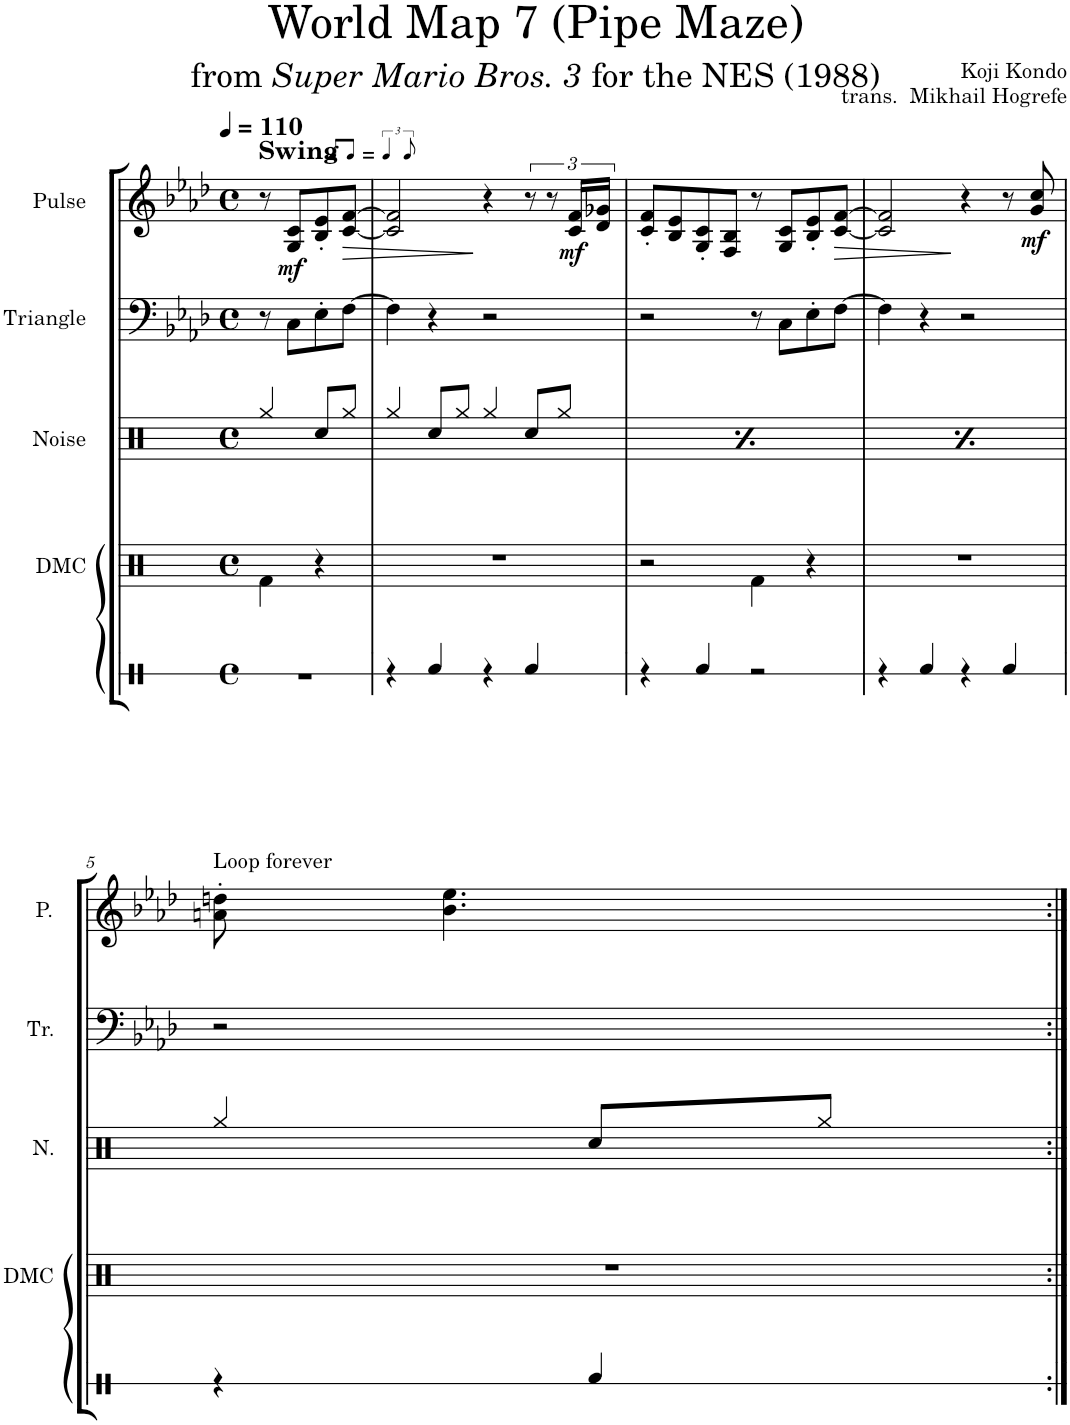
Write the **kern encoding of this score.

**kern	**kern	**kern	**kern	**kern	**dynam
*part5	*part4	*part3	*part2	*part1	*part1
*staff5	*staff4	*staff3	*staff2	*staff1	*staff1
*I"Wood Blocks	*I"DMC	*I"Noise	*I"Triangle	*I"Pulse	*
*I'Wd Bl	*I'DMC	*I'N.	*I'Tr.	*I'P.	*
*stria1	*	*	*	*	*
*clefX	*clefX	*clefX	*clefF4	*clefG2	*
*k[]	*k[b-e-a-d-]	*k[b-e-a-d-]	*k[b-e-a-d-]	*k[b-e-a-d-]	*
*M4/4	*M4/4	*M4/4	*M4/4	*M4/4	*
*met(c)	*met(c)	*met(c)	*met(c)	*met(c)	*
*MM110	*MM110	*MM110	*MM110	*MM110	*
=1	=1	=1	=1	=1	=1
!	!	!	!	!LO:TX:a:B:t=Swing	!
1r	4Rf\	4Rgg/	8r	8r	.
!	!	!	!	!	!LO:DY:b
.	.	.	8C\L	8G/ 8c/L	mf
.	4r	8Rcc/L	8E-'\	8B-/' 8e-/'	.
!	!	!	!	!	!LO:HP:b
.	.	8Rgg/J	[8F\J	[8c/ [8f/J	>
.	2ryy	2ryy	2ryy	2ryy	.
=2	=2	=2	=2	=2	=2
4r	1r	4Rgg/	4F\]	2c/] 2f/]	.
4Rf/	.	8Rcc/L	4r	.	.
.	.	8Rgg/J	.	.	.
4r	.	4Rgg/	2r	4r	]
4Rf/	.	8Rcc/L	.	12r	.
.	.	.	.	12r	.
.	.	8Rgg/J	.	.	.
!	!	!	!	!	!LO:DY:b
.	.	.	.	24c/ 24f/LL	mf
.	.	.	.	24d-/ 24g-X/JJ	.
=3	=3	=3	=3	=3	=3
4r	2r	4Rgg/	2r	8c/' 8f/'L	.
.	.	.	.	8B-/ 8e-/	.
4Rf/	.	8Rcc/L	.	8G/' 8c/'	.
.	.	8Rgg/J	.	8F/ 8B-/J	.
2r	4Rf\	4Rgg/	8r	8r	.
.	.	.	8C\L	8G/ 8c/L	.
.	4r	8Rcc/L	8E-'\	8B-/' 8e-/'	.
!	!	!	!	!	!LO:HP:b
.	.	8Rgg/J	[8F\J	[8c/ [8f/J	>
=4	=4	=4	=4	=4	=4
4r	1r	4Rgg/	4F\]	2c/] 2f/]	.
4Rf/	.	8Rcc/L	4r	.	.
.	.	8Rgg/J	.	.	.
4r	.	4Rgg/	2r	4r	]
4Rf/	.	8Rcc/L	.	8r	.
!	!	!	!	!	!LO:DY:b
.	.	8Rgg/J	.	8g/ 8cc/	mf
!!LO:LB:g=z
=5	=5	=5	=5	=5	=5
!	!	!	!	!LO:TX:a:t=Loop forever	!
4r	1r	4Rgg/	2r	8an\' 8ddn\'	.
.	.	.	.	4.b-\ 4.ee-\	.
4Rf/	.	8Rcc/L	.	.	.
.	.	8Rgg/J	.	.	.
2ryy	.	2ryy	2ryy	2ryy	.
=:|!	=:|!	=:|!	=:|!	=:|!	=:|!
*-	*-	*-	*-	*-	*-
